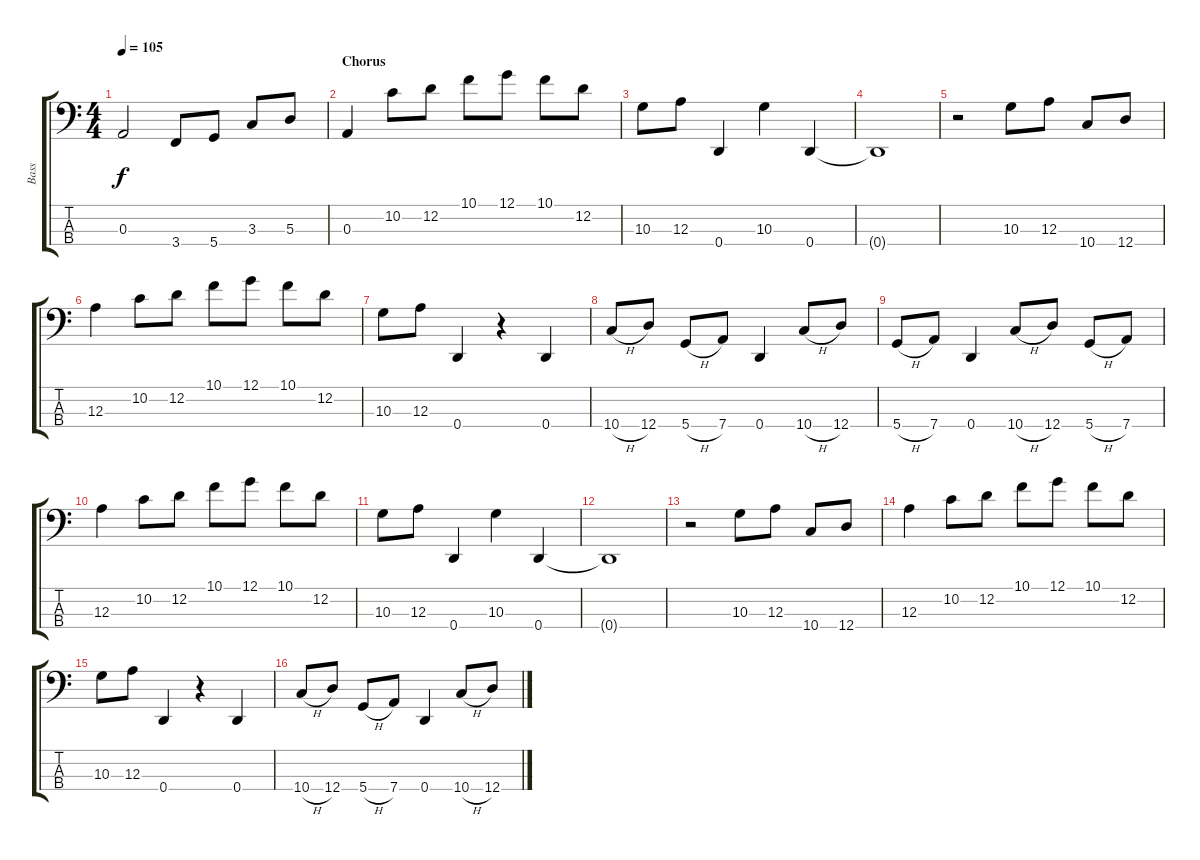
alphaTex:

\track ("Bass" "Bass") {instrument electricbasspick}
\staff {score tabs}
\tuning (G2 D2 A1 D1) {hide}
\ts (4 4)
\tempo 105
\clef f4
\ks c
0.3{t}.2{dy f} 3.4.8 5.4.8 3.3.8 5.3.8 |
\section ("" "Chorus")
0.3.4 10.2.8 12.2.8 10.1.8 12.1.8 10.1.8 12.2.8 |
10.3.8 12.3.8 0.4.4 10.3.4 0.4.4 |
0.4{t}.1 |
r.2 10.3.8 12.3.8 10.4.8 12.4.8 |
12.3.4 10.2.8 12.2.8 10.1.8 12.1.8 10.1.8 12.2.8 |
10.3.8 12.3.8 0.4.4 r.4 0.4.4 |
10.4{h}.8 12.4.8 5.4{h}.8 7.4.8 0.4.4 10.4{h}.8 12.4.8 |
5.4{h}.8 7.4.8 0.4.4 10.4{h}.8 12.4.8 5.4{h}.8 7.4.8 |
12.3.4 10.2.8 12.2.8 10.1.8 12.1.8 10.1.8 12.2.8 |
10.3.8 12.3.8 0.4.4 10.3.4 0.4.4 |
0.4{t}.1 |
r.2 10.3.8 12.3.8 10.4.8 12.4.8 |
12.3.4 10.2.8 12.2.8 10.1.8 12.1.8 10.1.8 12.2.8 |
10.3.8 12.3.8 0.4.4 r.4 0.4.4 |
10.4{h}.8 12.4.8 5.4{h}.8 7.4.8 0.4.4 10.4{h}.8 12.4.8
